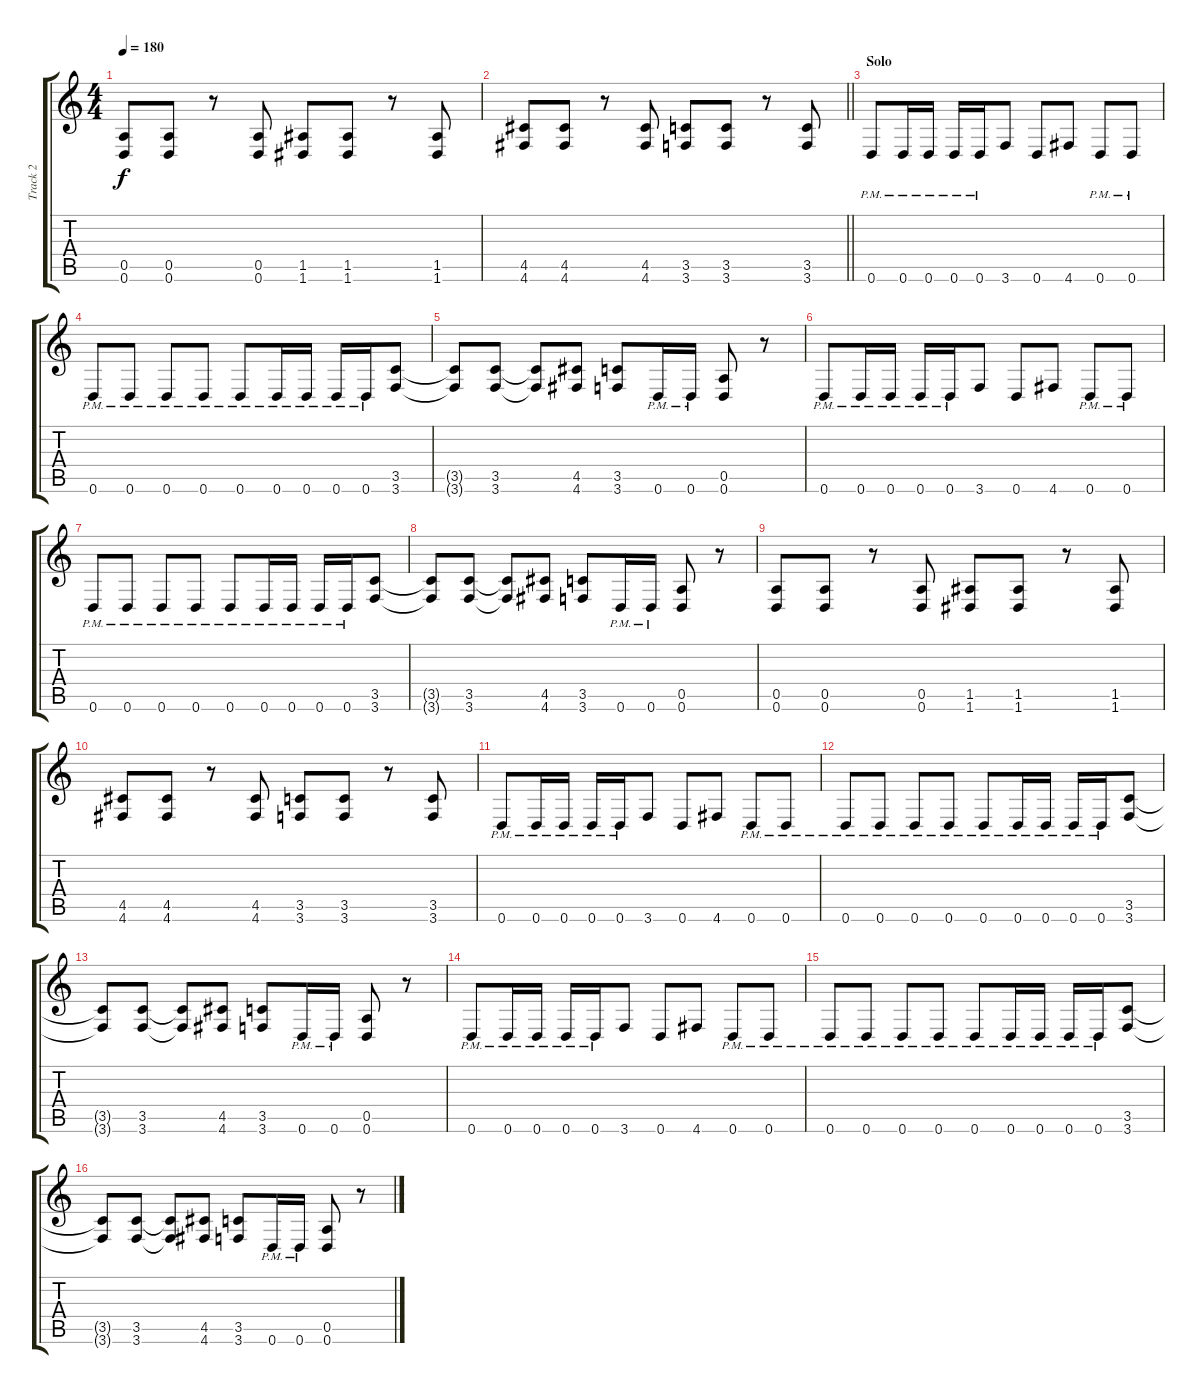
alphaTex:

\track ("Track 2" "Track 2") {instrument distortionguitar}
\staff {score tabs}
\tuning (E4 B3 G3 D3 A2 D2) {hide}
\ts (4 4)
\tempo 180
\clef g2
\ks c
(0.5 0.6).8{dy f} (0.5 0.6).8 r.8 (0.5 0.6).8 (1.5 1.6).8 (1.5 1.6).8 r.8 (1.5 1.6).8 |
\barLineRight lightlight
(4.5 4.6).8 (4.5 4.6).8 r.8 (4.5 4.6).8 (3.5 3.6).8 (3.5 3.6).8 r.8 (3.5 3.6).8 |
\section ("" "Solo")
0.6{pm}.8 0.6{pm}.16 0.6{pm}.16 0.6{pm}.16 0.6{pm}.16 3.6.8 0.6.8 4.6.8 0.6{pm}.8 0.6{pm}.8 |
0.6{pm}.8 0.6{pm}.8 0.6{pm}.8 0.6{pm}.8 0.6{pm}.8 0.6{pm}.16 0.6{pm}.16 0.6{pm}.16 0.6{pm}.16 (3.5 3.6).8 |
(3.5{t} 3.6{t}).8 (3.5 3.6).8 (3.5{t} 3.6{t}).8 (4.5 4.6).8 (3.5 3.6).8 0.6{pm}.16 0.6{pm}.16 (0.5 0.6).8 r.8 |
0.6{pm}.8 0.6{pm}.16 0.6{pm}.16 0.6{pm}.16 0.6{pm}.16 3.6.8 0.6.8 4.6.8 0.6{pm}.8 0.6{pm}.8 |
0.6{pm}.8 0.6{pm}.8 0.6{pm}.8 0.6{pm}.8 0.6{pm}.8 0.6{pm}.16 0.6{pm}.16 0.6{pm}.16 0.6{pm}.16 (3.5 3.6).8 |
(3.5{t} 3.6{t}).8 (3.5 3.6).8 (3.5{t} 3.6{t}).8 (4.5 4.6).8 (3.5 3.6).8 0.6{pm}.16 0.6{pm}.16 (0.5 0.6).8 r.8 |
(0.5 0.6).8 (0.5 0.6).8 r.8 (0.5 0.6).8 (1.5 1.6).8 (1.5 1.6).8 r.8 (1.5 1.6).8 |
(4.5 4.6).8 (4.5 4.6).8 r.8 (4.5 4.6).8 (3.5 3.6).8 (3.5 3.6).8 r.8 (3.5 3.6).8 |
0.6{pm}.8 0.6{pm}.16 0.6{pm}.16 0.6{pm}.16 0.6{pm}.16 3.6.8 0.6.8 4.6.8 0.6{pm}.8 0.6{pm}.8 |
0.6{pm}.8 0.6{pm}.8 0.6{pm}.8 0.6{pm}.8 0.6{pm}.8 0.6{pm}.16 0.6{pm}.16 0.6{pm}.16 0.6{pm}.16 (3.5 3.6).8 |
(3.5{t} 3.6{t}).8 (3.5 3.6).8 (3.5{t} 3.6{t}).8 (4.5 4.6).8 (3.5 3.6).8 0.6{pm}.16 0.6{pm}.16 (0.5 0.6).8 r.8 |
0.6{pm}.8 0.6{pm}.16 0.6{pm}.16 0.6{pm}.16 0.6{pm}.16 3.6.8 0.6.8 4.6.8 0.6{pm}.8 0.6{pm}.8 |
0.6{pm}.8 0.6{pm}.8 0.6{pm}.8 0.6{pm}.8 0.6{pm}.8 0.6{pm}.16 0.6{pm}.16 0.6{pm}.16 0.6{pm}.16 (3.5 3.6).8 |
(3.5{t} 3.6{t}).8 (3.5 3.6).8 (3.5{t} 3.6{t}).8 (4.5 4.6).8 (3.5 3.6).8 0.6{pm}.16 0.6{pm}.16 (0.5 0.6).8 r.8
